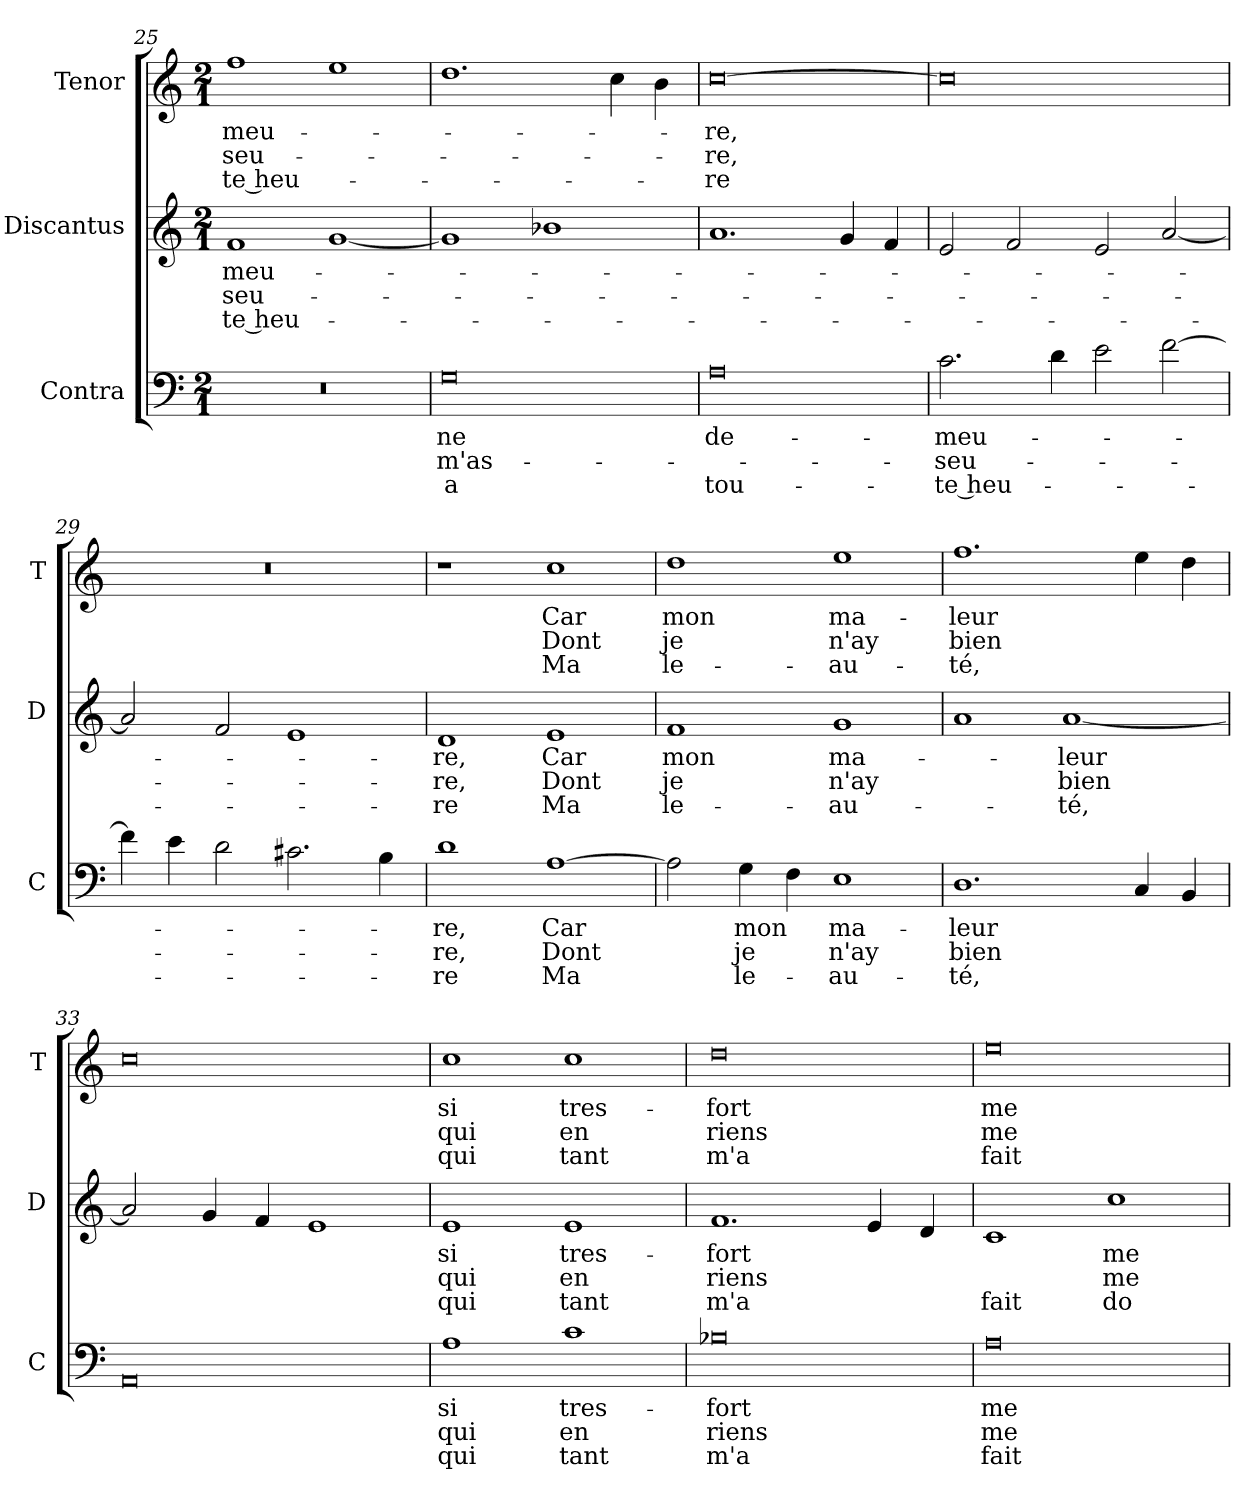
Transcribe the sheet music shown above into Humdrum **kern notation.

**kern	**text	**text	**text	**kern	**text	**text	**text	**kern	**text	**text	**text
*part3	*part3	*part3	*part3	*part2	*part2	*part2	*part2	*part1	*part1	*part1	*part1
*staff3	*staff3	*staff3	*staff3	*staff2	*staff2	*staff2	*staff2	*staff1	*staff1	*staff1	*staff1
*I"Contra	*	*	*	*I"Discantus	*	*	*	*I"Tenor	*	*	*
*I'C	*	*	*	*I'D	*	*	*	*I'T	*	*	*
*clefF4	*	*	*	*clefG2	*	*	*	*clefG2	*	*	*
*k[]	*	*	*	*k[]	*	*	*	*k[]	*	*	*
*M2/1	*	*	*	*M2/1	*	*	*	*M2/1	*	*	*
=25	=25	=25	=25	=25	=25	=25	=25	=25	=25	=25	=25
0r	.	.	.	1f	-meu-	-seu-	-te heu-	1ff	-meu-	-seu-	-te heu-
.	.	.	.	[1g	.	.	.	1ee	.	.	.
=26	=26	=26	=26	=26	=26	=26	=26	=26	=26	=26	=26
0G	ne	m'as-	a	1g]	.	.	.	1.dd	.	.	.
.	.	.	.	1b-X	.	.	.	.	.	.	.
.	.	.	.	.	.	.	.	4cc\	.	.	.
.	.	.	.	.	.	.	.	4b\	.	.	.
=27	=27	=27	=27	=27	=27	=27	=27	=27	=27	=27	=27
0A	de-	.	tou-	1.a	.	.	.	[0cc	-re,	-re,	-re
.	.	.	.	4g/	.	.	.	.	.	.	.
.	.	.	.	4f/	.	.	.	.	.	.	.
=28	=28	=28	=28	=28	=28	=28	=28	=28	=28	=28	=28
2.c\	-meu-	-seu-	-te heu-	2e/	.	.	.	0cc]	.	.	.
.	.	.	.	2f/	.	.	.	.	.	.	.
4d\	.	.	.	.	.	.	.	.	.	.	.
2e\	.	.	.	2e/	.	.	.	.	.	.	.
[2f\	.	.	.	[2a/	.	.	.	.	.	.	.
=29	=29	=29	=29	=29	=29	=29	=29	=29	=29	=29	=29
4f\]	.	.	.	2a/]	.	.	.	0r	.	.	.
4e\	.	.	.	.	.	.	.	.	.	.	.
2d\	.	.	.	2f/	.	.	.	.	.	.	.
2.c#X\	.	.	.	1e	.	.	.	.	.	.	.
4B\	.	.	.	.	.	.	.	.	.	.	.
=30	=30	=30	=30	=30	=30	=30	=30	=30	=30	=30	=30
1d	-re,	-re,	-re	1d	-re,	-re,	-re	1r	.	.	.
[1A	Car	Dont	Ma	1e	Car	Dont	Ma	1cc	Car	Dont	Ma
=31	=31	=31	=31	=31	=31	=31	=31	=31	=31	=31	=31
2A\]	.	.	.	1f	mon	je	le-	1dd	mon	je	le-
4G\	mon	je	le-	.	.	.	.	.	.	.	.
4F\	.	.	.	.	.	.	.	.	.	.	.
1E	ma-	n'ay	-au-	1g	ma-	n'ay	-au-	1ee	ma-	n'ay	-au-
=32	=32	=32	=32	=32	=32	=32	=32	=32	=32	=32	=32
1.D	-leur	bien	-té,	1a	.	.	.	1.ff	-leur	bien	-té,
.	.	.	.	[1a	-leur	bien	-té,	.	.	.	.
4C/	.	.	.	.	.	.	.	4ee\	.	.	.
4BB/	.	.	.	.	.	.	.	4dd\	.	.	.
=33	=33	=33	=33	=33	=33	=33	=33	=33	=33	=33	=33
0AA	.	.	.	2a/]	.	.	.	0cc	.	.	.
.	.	.	.	4g/	.	.	.	.	.	.	.
.	.	.	.	4f/	.	.	.	.	.	.	.
.	.	.	.	1e	.	.	.	.	.	.	.
=34	=34	=34	=34	=34	=34	=34	=34	=34	=34	=34	=34
1A	si	qui	qui	1e	si	qui	qui	1cc	si	qui	qui
1c	tres-	en	tant	1e	tres-	en	tant	1cc	tres-	en	tant
=35	=35	=35	=35	=35	=35	=35	=35	=35	=35	=35	=35
0B-X	-fort	riens	m'a	1.f	-fort	riens	m'a	0dd	-fort	riens	m'a
.	.	.	.	4e/	.	.	.	.	.	.	.
.	.	.	.	4d/	.	.	.	.	.	.	.
=36	=36	=36	=36	=36	=36	=36	=36	=36	=36	=36	=36
0A	me	me	fait	1c	.	.	fait	0ee	me	me	fait
.	.	.	.	1cc	me	me	do-	.	.	.	.
=	=	=	=	=	=	=	=	=	=	=	=
*-	*-	*-	*-	*-	*-	*-	*-	*-	*-	*-	*-
